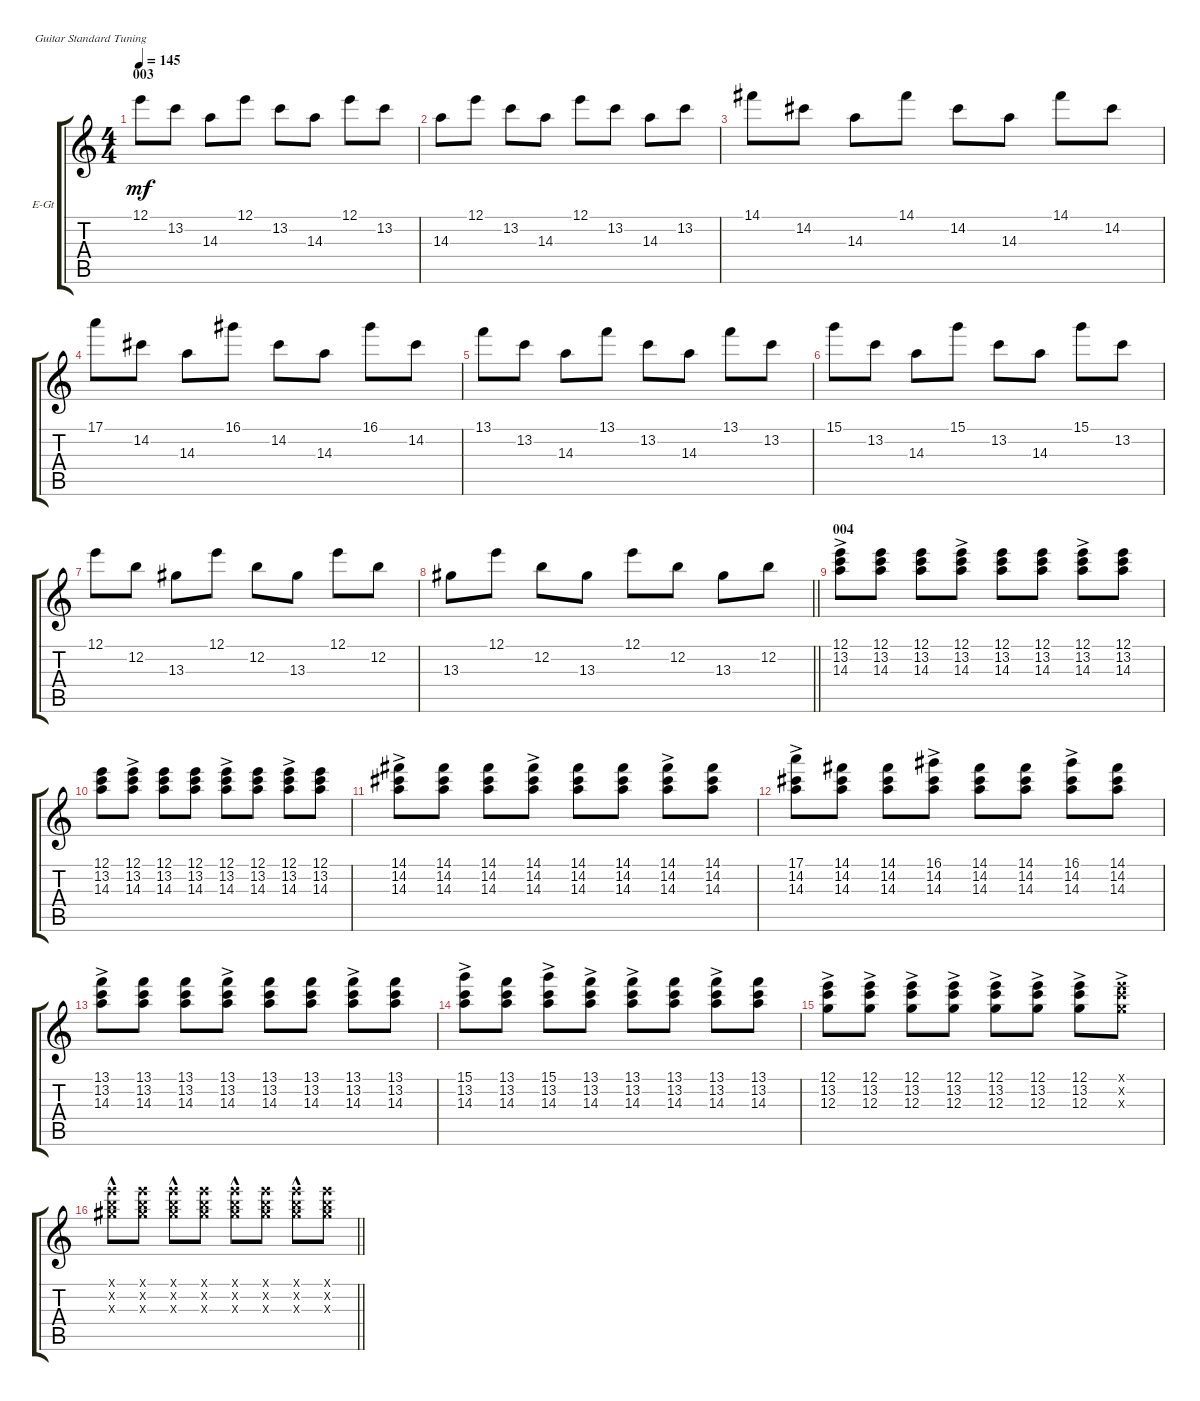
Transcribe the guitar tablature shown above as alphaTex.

\bracketExtendMode groupsimilarinstruments
\firstSystemTrackNameOrientation horizontal
\otherSystemsTrackNameOrientation horizontal
\track ("guitar acoustic (Artur Potemkin)" "E-Gt") {instrument electricguitarclean}
\staff {score tabs}
\tuning (E4 B3 G3 D3 A2 E2)
\ts (4 4)
\section ("" "003")
\tempo 145
\clef g2
\scale
0.333333
\ks aminor
12.1.8{dy mf} 13.2.8 14.3.8 12.1.8 13.2.8 14.3.8 12.1.8 13.2.8 |
\scale
0.333333 14.3.8 12.1.8 13.2.8 14.3.8 12.1.8 13.2.8 14.3.8 13.2.8 |
\scale
0.333333 14.1.8 14.2.8 14.3.8 14.1.8 14.2.8 14.3.8 14.1.8 14.2.8 |
\scale
0.333333 17.1.8 14.2.8 14.3.8 16.1.8 14.2.8 14.3.8 16.1.8 14.2.8 |
\scale
0.333333 13.1.8 13.2.8 14.3.8 13.1.8 13.2.8 14.3.8 13.1.8 13.2.8 |
\scale
0.333333 15.1.8 13.2.8 14.3.8 15.1.8 13.2.8 14.3.8 15.1.8 13.2.8 |
\scale
0.333333 12.1.8 12.2.8 13.3.8 12.1.8 12.2.8 13.3.8 12.1.8 12.2.8 |
\scale
0.333333
\barLineRight lightlight
13.3.8 12.1.8 12.2.8 13.3.8 12.1.8 12.2.8 13.3.8 12.2.8 |
\section ("" "004")
\scale
0.333333 (12.1{ac} 13.2{ac} 14.3{ac}).8 (12.1 13.2 14.3).8 (12.1 13.2 14.3).8 (12.1{ac} 13.2{ac} 14.3{ac}).8 (12.1 13.2 14.3).8 (12.1 13.2 14.3).8 (12.1{ac} 13.2{ac} 14.3{ac}).8 (12.1 13.2 14.3).8 |
\scale
0.333333 (12.1 13.2 14.3).8 (12.1{ac} 13.2{ac} 14.3{ac}).8 (12.1 13.2 14.3).8 (12.1 13.2 14.3).8 (12.1{ac} 13.2{ac} 14.3{ac}).8 (12.1 13.2 14.3).8 (12.1{ac} 13.2{ac} 14.3{ac}).8 (12.1 13.2 14.3).8 |
\scale
0.333333 (14.1{ac} 14.2{ac} 14.3{ac}).8 (14.1 14.2 14.3).8 (14.1 14.2 14.3).8 (14.1{ac} 14.2{ac} 14.3{ac}).8 (14.1 14.2 14.3).8 (14.1 14.2 14.3).8 (14.1{ac} 14.2{ac} 14.3{ac}).8 (14.1 14.2 14.3).8 |
\scale
0.333333 (17.1{ac} 14.2{ac} 14.3{ac}).8 (14.1 14.2 14.3).8 (14.1 14.2 14.3).8 (16.1{ac} 14.2{ac} 14.3{ac}).8 (14.1 14.2 14.3).8 (14.1 14.2 14.3).8 (16.1{ac} 14.2{ac} 14.3{ac}).8 (14.1 14.2 14.3).8 |
\scale
0.333333 (13.1{ac} 13.2{ac} 14.3{ac}).8 (13.1 13.2 14.3).8 (13.1 13.2 14.3).8 (13.1{ac} 13.2{ac} 14.3{ac}).8 (13.1 13.2 14.3).8 (13.1 13.2 14.3).8 (13.1{ac} 13.2{ac} 14.3{ac}).8 (13.1 13.2 14.3).8 |
\scale
0.333333 (15.1{ac} 13.2{ac} 14.3{ac}).8 (13.1 13.2 14.3).8 (15.1{ac} 13.2{ac} 14.3{ac}).8 (13.1{ac} 13.2{ac} 14.3{ac}).8 (13.1{ac} 13.2{ac} 14.3{ac}).8 (13.1 13.2 14.3).8 (13.1{ac} 13.2{ac} 14.3{ac}).8 (13.1 13.2 14.3).8 |
\scale
0.333333 (12.1{ac} 13.2{ac} 12.3{ac}).8 (12.1{ac} 13.2{ac} 12.3{ac}).8 (12.1{ac} 13.2{ac} 12.3{ac}).8 (12.1{ac} 13.2{ac} 12.3{ac}).8 (12.1{ac} 13.2{ac} 12.3{ac}).8 (12.1{ac} 13.2{ac} 12.3{ac}).8 (12.1{ac} 13.2{ac} 12.3{ac}).8 (12.1{ac x} 13.2{ac x} 12.3{ac x}).8 |
\scale
0.333333
\barLineRight lightlight
(12.1{hac x} 12.2{hac x} 13.3{hac x}).8 (12.1{x} 12.2{x} 13.3{x}).8 (12.1{hac x} 12.2{hac x} 13.3{hac x}).8 (12.1{x} 12.2{x} 13.3{x}).8 (12.1{hac x} 12.2{hac x} 13.3{hac x}).8 (12.1{x} 12.2{x} 13.3{x}).8 (12.1{hac x} 12.2{hac x} 13.3{hac x}).8 (12.1{x} 12.2{x} 13.3{x}).8
